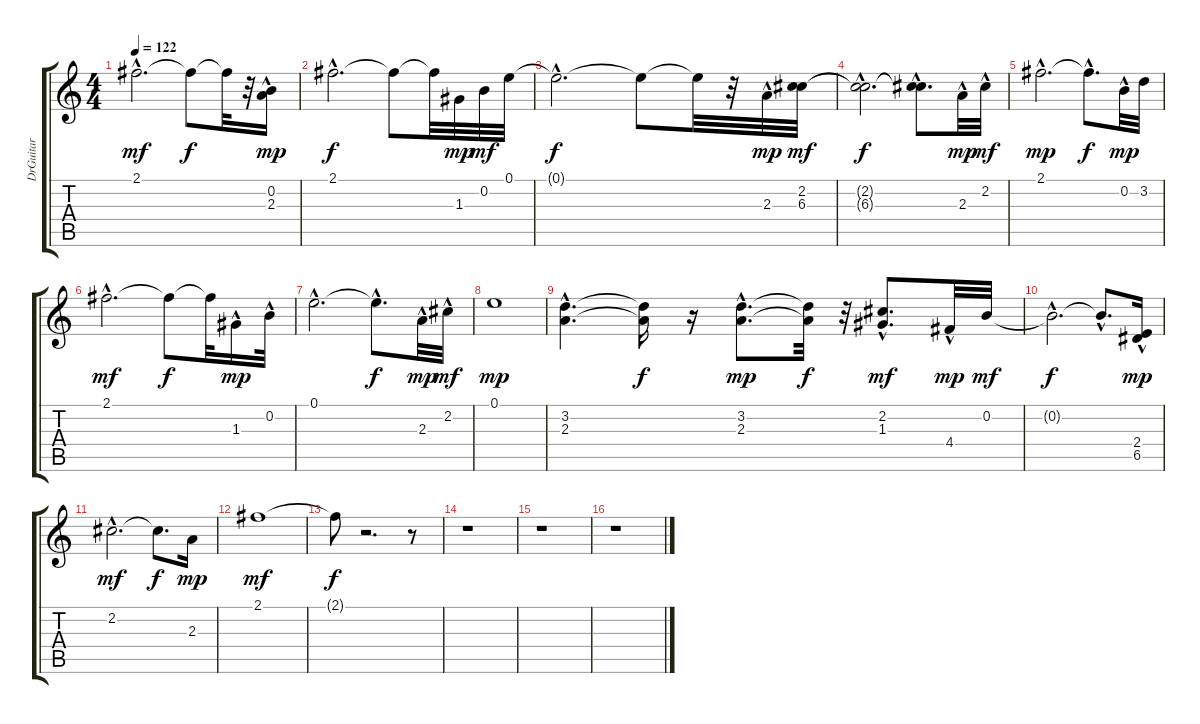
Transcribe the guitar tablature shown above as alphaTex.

\track ("DrGuitar" "DrGuitar") {instrument distortionguitar}
\staff {score tabs}
\tuning (E4 B3 G3 D3 A2 E2) {hide}
\ts (4 4)
\tempo 122
\clef g2
\ks c
2.1{hac}.2{d dy mf} 2.1{t}.8{dy f} 2.1{t}.32 r.32 (0.2{hac} 2.3).16{dy mp} |
2.1{hac}.2{d dy f} 2.1{t}.8 2.1{t}.32 1.3.32{dy mp} 0.2.32{dy mf} 0.1.32 |
0.1{hac t}.2{d dy f} 0.1{t}.8 0.1{t}.32 r.32 2.3{hac}.32{dy mp} (2.2 6.3).32{dy mf} |
(2.2{hac t} 6.3{hac t}).2{d dy f} (2.2{t} 6.3{hac t}).8{d} 2.3{hac}.32{dy mp} 2.2{hac}.32{dy mf} |
2.1{hac}.2{d dy mp} 2.1{hac t}.8{d dy f} 0.2{hac}.32{dy mp} 3.2.32 |
2.1{hac}.2{d dy mf} 2.1{t}.8{dy f} 2.1{t}.32 1.3{hac}.16{dy mp} 0.2{hac}.32 |
0.1{hac}.2{d} 0.1{hac t}.8{d dy f} 2.3{hac}.32{dy mp} 2.2{hac}.32{dy mf} |
0.1.1{dy mp} |
(3.2{hac} 2.3{hac}).4{d} (3.2{t} 2.3{t}).16{dy f} r.16 (3.2{hac} 2.3{hac}).8{d dy mp} (3.2{t} 2.3{t}).32{dy f} r.32 (2.2{hac} 1.3).8{d dy mf} 4.4{hac}.32{dy mp} 0.2.32{dy mf} |
0.2{hac t}.2{d dy f} 0.2{hac t}.8{d} (2.4{hac} 6.5{hac}).16{dy mp} |
2.2{hac}.2{d dy mf} 2.2{t}.8{d dy f} 2.3.16{dy mp} |
2.1.1{dy mf} |
2.1{t}.8{dy f} r.2{d} r.8 |
r.1 |
r.1 |
r.1
